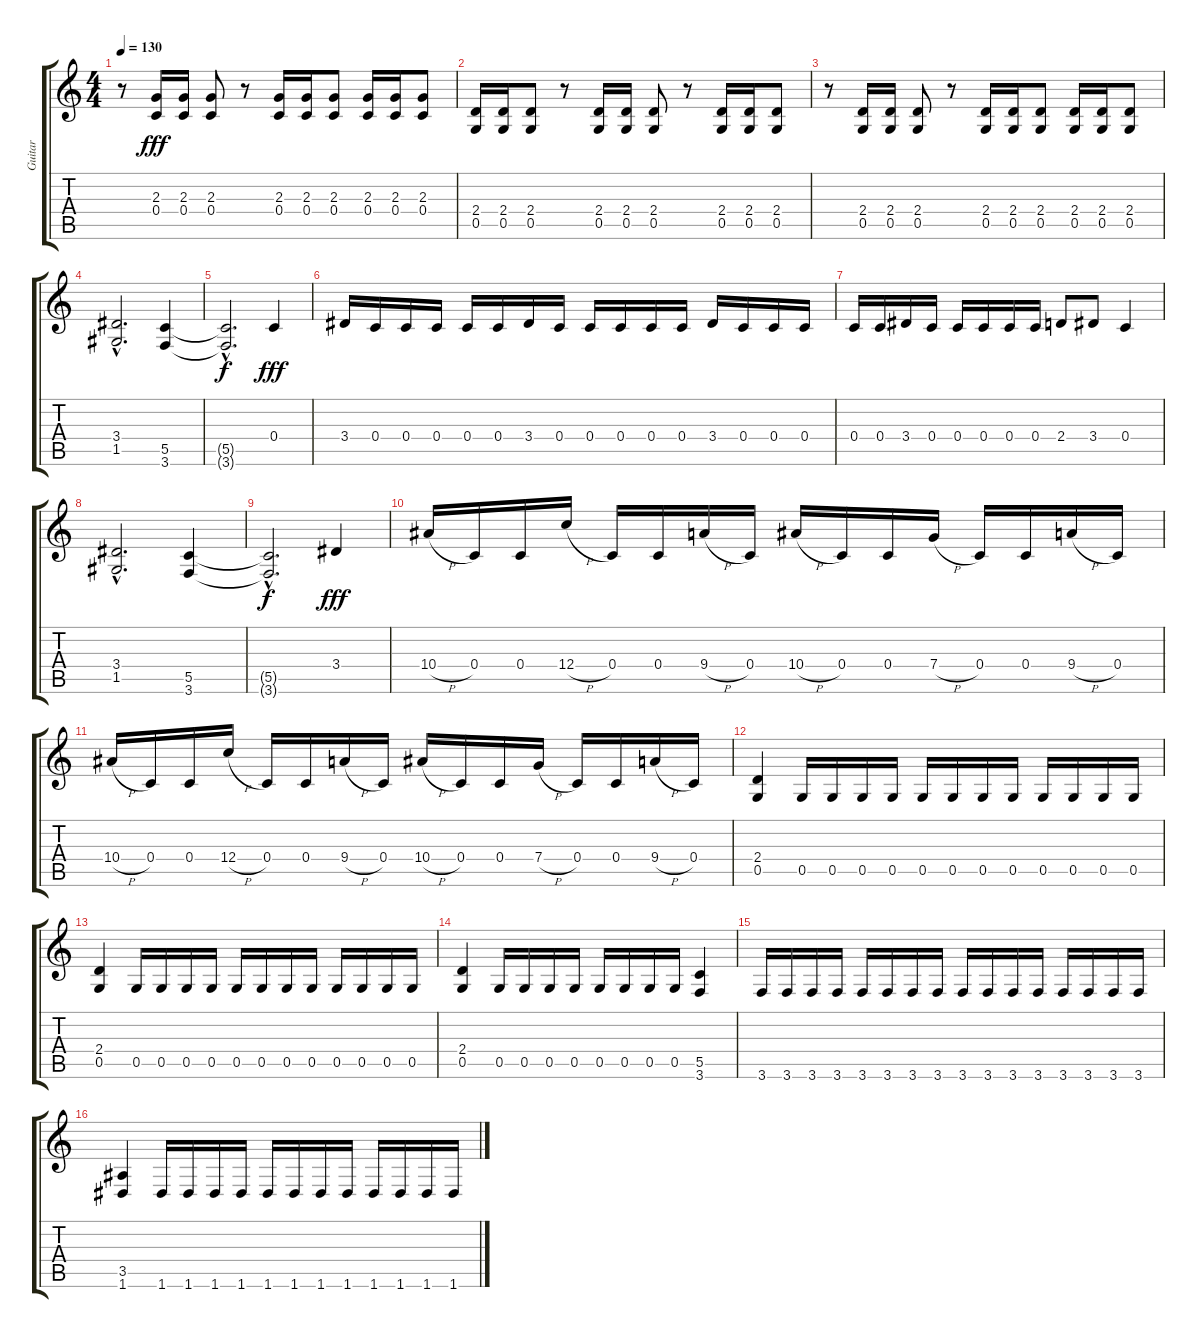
\track ("Guitar" "Guitar") {instrument distortionguitar}
\staff {score tabs}
\tuning (D4 A3 F3 C3 G2 D2) {hide}
\ts (4 4)
\tempo 130
\clef g2
\ks c
r.8{dy fff} (2.3 0.4).16 (2.3 0.4).16 (2.3 0.4).8 r.8 (2.3 0.4).16 (2.3 0.4).16 (2.3 0.4).8 (2.3 0.4).16 (2.3 0.4).16 (2.3 0.4).8 |
(2.4 0.5).16 (2.4 0.5).16 (2.4 0.5).8 r.8 (2.4 0.5).16 (2.4 0.5).16 (2.4 0.5).8 r.8 (2.4 0.5).16 (2.4 0.5).16 (2.4 0.5).8 |
r.8 (2.4 0.5).16 (2.4 0.5).16 (2.4 0.5).8 r.8 (2.4 0.5).16 (2.4 0.5).16 (2.4 0.5).8 (2.4 0.5).16 (2.4 0.5).16 (2.4 0.5).8 |
(3.4{hac} 1.5{hac}).2{d} (5.5 3.6).4 |
(5.5{hac t} 3.6{hac t}).2{d dy f} 0.4.4{dy fff} |
3.4.16 0.4.16 0.4.16 0.4.16 0.4.16 0.4.16 3.4.16 0.4.16 0.4.16 0.4.16 0.4.16 0.4.16 3.4.16 0.4.16 0.4.16 0.4.16 |
0.4.16 0.4.16 3.4.16 0.4.16 0.4.16 0.4.16 0.4.16 0.4.16 2.4.8 3.4.8 0.4.4 |
(3.4{hac} 1.5{hac}).2{d} (5.5 3.6).4 |
(5.5{hac t} 3.6{hac t}).2{d dy f} 3.4.4{dy fff} |
10.4{h}.16 0.4.16 0.4.16 12.4{h}.16 0.4.16 0.4.16 9.4{h}.16 0.4.16 10.4{h}.16 0.4.16 0.4.16 7.4{h}.16 0.4.16 0.4.16 9.4{h}.16 0.4.16 |
10.4{h}.16 0.4.16 0.4.16 12.4{h}.16 0.4.16 0.4.16 9.4{h}.16 0.4.16 10.4{h}.16 0.4.16 0.4.16 7.4{h}.16 0.4.16 0.4.16 9.4{h}.16 0.4.16 |
(2.4 0.5).4 0.5.16 0.5.16 0.5.16 0.5.16 0.5.16 0.5.16 0.5.16 0.5.16 0.5.16 0.5.16 0.5.16 0.5.16 |
(2.4 0.5).4 0.5.16 0.5.16 0.5.16 0.5.16 0.5.16 0.5.16 0.5.16 0.5.16 0.5.16 0.5.16 0.5.16 0.5.16 |
(2.4 0.5).4 0.5.16 0.5.16 0.5.16 0.5.16 0.5.16 0.5.16 0.5.16 0.5.16 (5.5 3.6).4 |
3.6.16 3.6.16 3.6.16 3.6.16 3.6.16 3.6.16 3.6.16 3.6.16 3.6.16 3.6.16 3.6.16 3.6.16 3.6.16 3.6.16 3.6.16 3.6.16 |
(3.5 1.6).4 1.6.16 1.6.16 1.6.16 1.6.16 1.6.16 1.6.16 1.6.16 1.6.16 1.6.16 1.6.16 1.6.16 1.6.16
